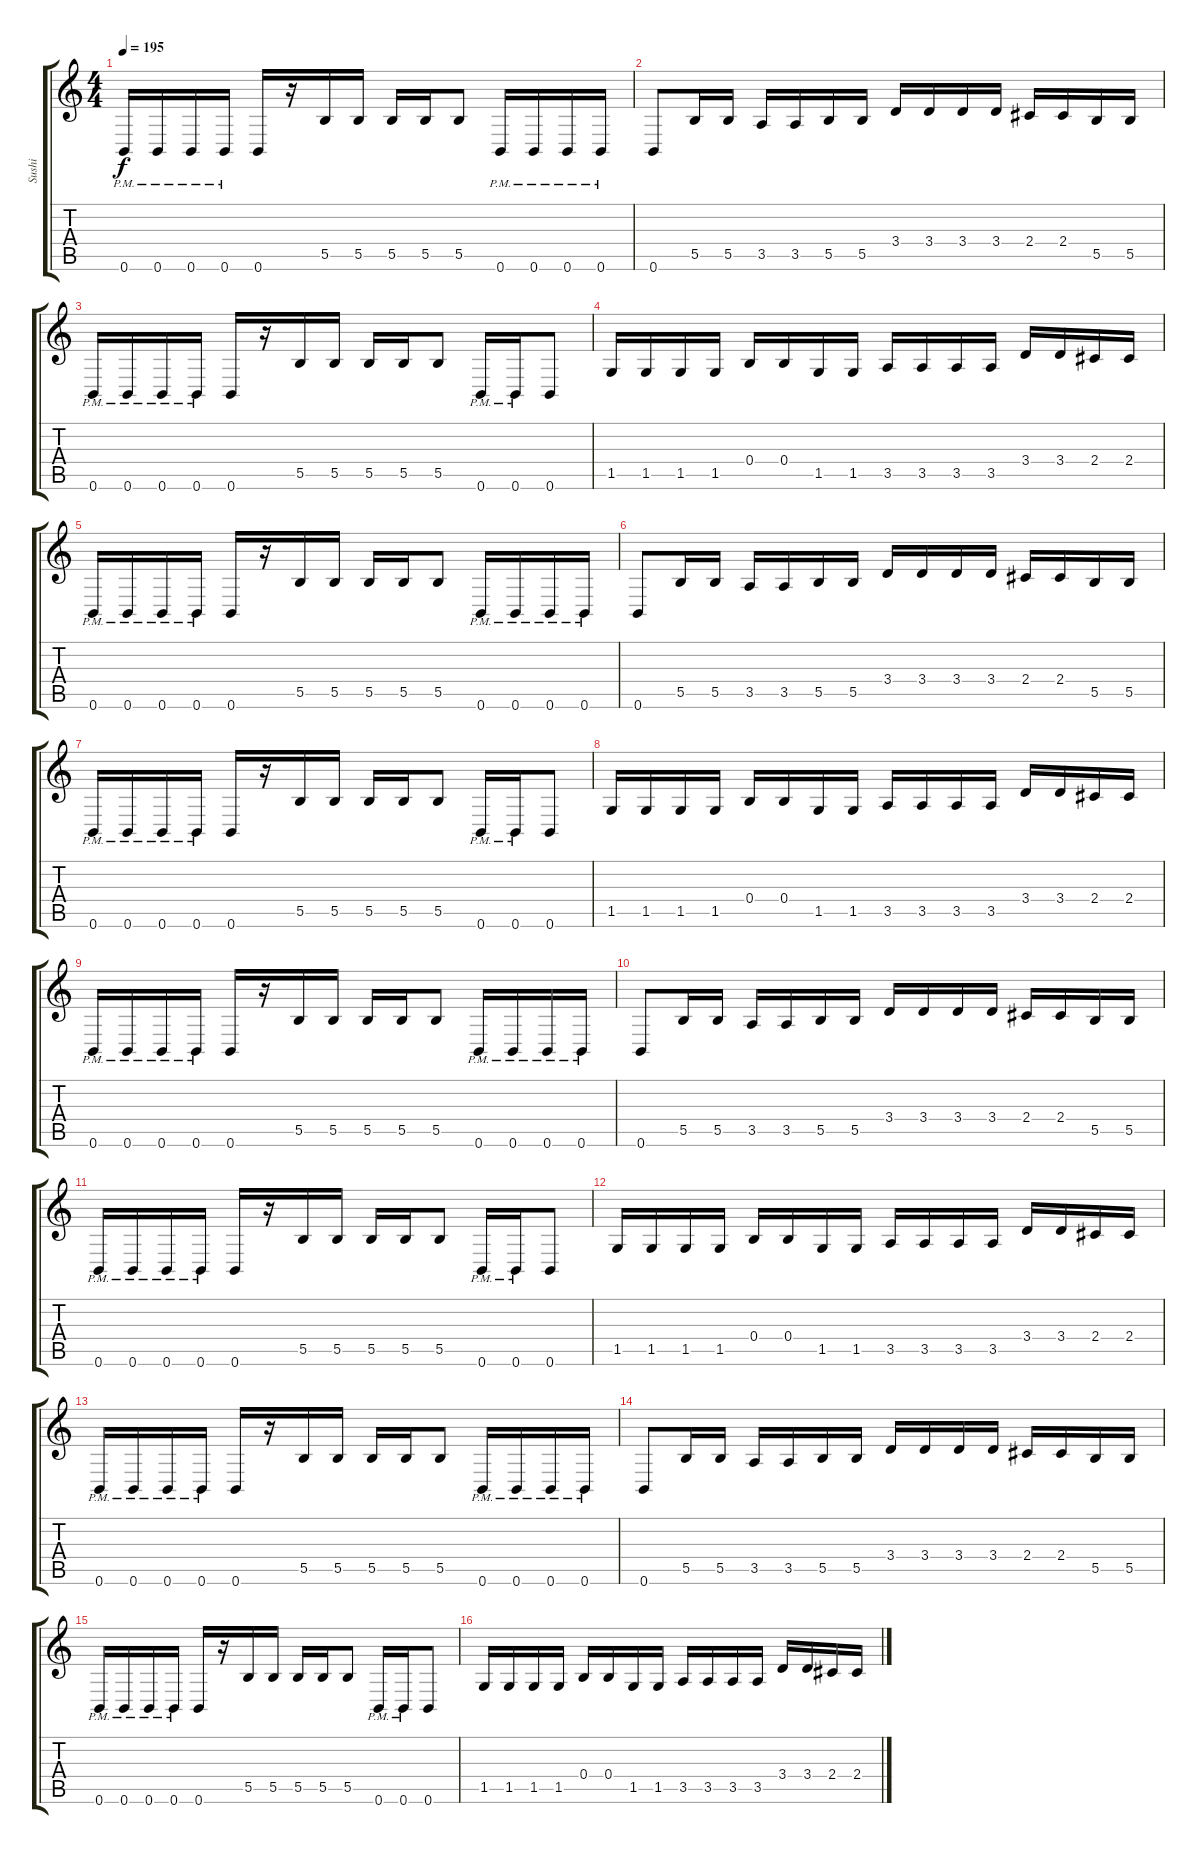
\track ("Sushi" "Sushi") {instrument distortionguitar}
\staff {score tabs}
\tuning (Db4 Ab3 E3 B2 Gb2 B1) {hide}
\ts (4 4)
\tempo 195
\clef g2
\ks c
0.6{pm}.16{dy f instrument distortionguitar} 0.6{pm}.16 0.6{pm}.16 0.6{pm}.16 0.6.16 r.16 5.5.16 5.5.16 5.5.16 5.5.16 5.5.8 0.6{pm}.16 0.6{pm}.16 0.6{pm}.16 0.6{pm}.16 |
0.6.8 5.5.16 5.5.16 3.5.16 3.5.16 5.5.16 5.5.16 3.4.16 3.4.16 3.4.16 3.4.16 2.4.16 2.4.16 5.5.16 5.5.16 |
0.6{pm}.16 0.6{pm}.16 0.6{pm}.16 0.6{pm}.16 0.6.16 r.16 5.5.16 5.5.16 5.5.16 5.5.16 5.5.8 0.6{pm}.16 0.6{pm}.16 0.6.8 |
1.5.16 1.5.16 1.5.16 1.5.16 0.4.16 0.4.16 1.5.16 1.5.16 3.5.16 3.5.16 3.5.16 3.5.16 3.4.16 3.4.16 2.4.16 2.4.16 |
0.6{pm}.16 0.6{pm}.16 0.6{pm}.16 0.6{pm}.16 0.6.16 r.16 5.5.16 5.5.16 5.5.16 5.5.16 5.5.8 0.6{pm}.16 0.6{pm}.16 0.6{pm}.16 0.6{pm}.16 |
0.6.8 5.5.16 5.5.16 3.5.16 3.5.16 5.5.16 5.5.16 3.4.16 3.4.16 3.4.16 3.4.16 2.4.16 2.4.16 5.5.16 5.5.16 |
0.6{pm}.16 0.6{pm}.16 0.6{pm}.16 0.6{pm}.16 0.6.16 r.16 5.5.16 5.5.16 5.5.16 5.5.16 5.5.8 0.6{pm}.16 0.6{pm}.16 0.6.8 |
1.5.16 1.5.16 1.5.16 1.5.16 0.4.16 0.4.16 1.5.16 1.5.16 3.5.16 3.5.16 3.5.16 3.5.16 3.4.16 3.4.16 2.4.16 2.4.16 |
0.6{pm}.16 0.6{pm}.16 0.6{pm}.16 0.6{pm}.16 0.6.16 r.16 5.5.16 5.5.16 5.5.16 5.5.16 5.5.8 0.6{pm}.16 0.6{pm}.16 0.6{pm}.16 0.6{pm}.16 |
0.6.8 5.5.16 5.5.16 3.5.16 3.5.16 5.5.16 5.5.16 3.4.16 3.4.16 3.4.16 3.4.16 2.4.16 2.4.16 5.5.16 5.5.16 |
0.6{pm}.16 0.6{pm}.16 0.6{pm}.16 0.6{pm}.16 0.6.16 r.16 5.5.16 5.5.16 5.5.16 5.5.16 5.5.8 0.6{pm}.16 0.6{pm}.16 0.6.8 |
1.5.16 1.5.16 1.5.16 1.5.16 0.4.16 0.4.16 1.5.16 1.5.16 3.5.16 3.5.16 3.5.16 3.5.16 3.4.16 3.4.16 2.4.16 2.4.16 |
0.6{pm}.16 0.6{pm}.16 0.6{pm}.16 0.6{pm}.16 0.6.16 r.16 5.5.16 5.5.16 5.5.16 5.5.16 5.5.8 0.6{pm}.16 0.6{pm}.16 0.6{pm}.16 0.6{pm}.16 |
0.6.8 5.5.16 5.5.16 3.5.16 3.5.16 5.5.16 5.5.16 3.4.16 3.4.16 3.4.16 3.4.16 2.4.16 2.4.16 5.5.16 5.5.16 |
0.6{pm}.16 0.6{pm}.16 0.6{pm}.16 0.6{pm}.16 0.6.16 r.16 5.5.16 5.5.16 5.5.16 5.5.16 5.5.8 0.6{pm}.16 0.6{pm}.16 0.6.8 |
1.5.16 1.5.16 1.5.16 1.5.16 0.4.16 0.4.16 1.5.16 1.5.16 3.5.16 3.5.16 3.5.16 3.5.16 3.4.16 3.4.16 2.4.16 2.4.16
